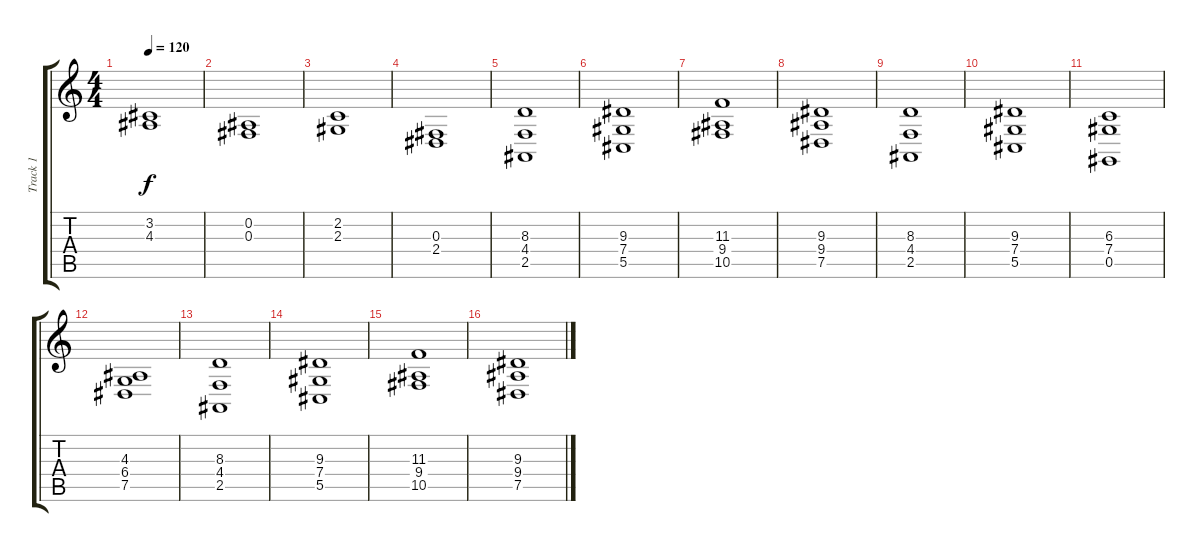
\track ("Track 1" "Track 1") {instrument stringensemble1}
\staff {score tabs}
\tuning (Eb4 Bb3 Gb3 Db3 Ab2 Eb2) {hide}
\ts (4 4)
\tempo 120
\clef g2
\ks c
(3.2 4.3).1{dy f} |
(0.2 0.3).1 |
(2.2 2.3).1 |
(0.3 2.4).1 |
(8.3 4.4 2.5).1 |
(9.3 7.4 5.5).1 |
(11.3 9.4 10.5).1 |
(9.3 9.4 7.5).1 |
(8.3 4.4 2.5).1 |
(9.3 7.4 5.5).1 |
(6.3 7.4 0.5).1 |
(4.3 6.4 7.5).1 |
(8.3 4.4 2.5).1 |
(9.3 7.4 5.5).1 |
(11.3 9.4 10.5).1 |
(9.3 9.4 7.5).1
